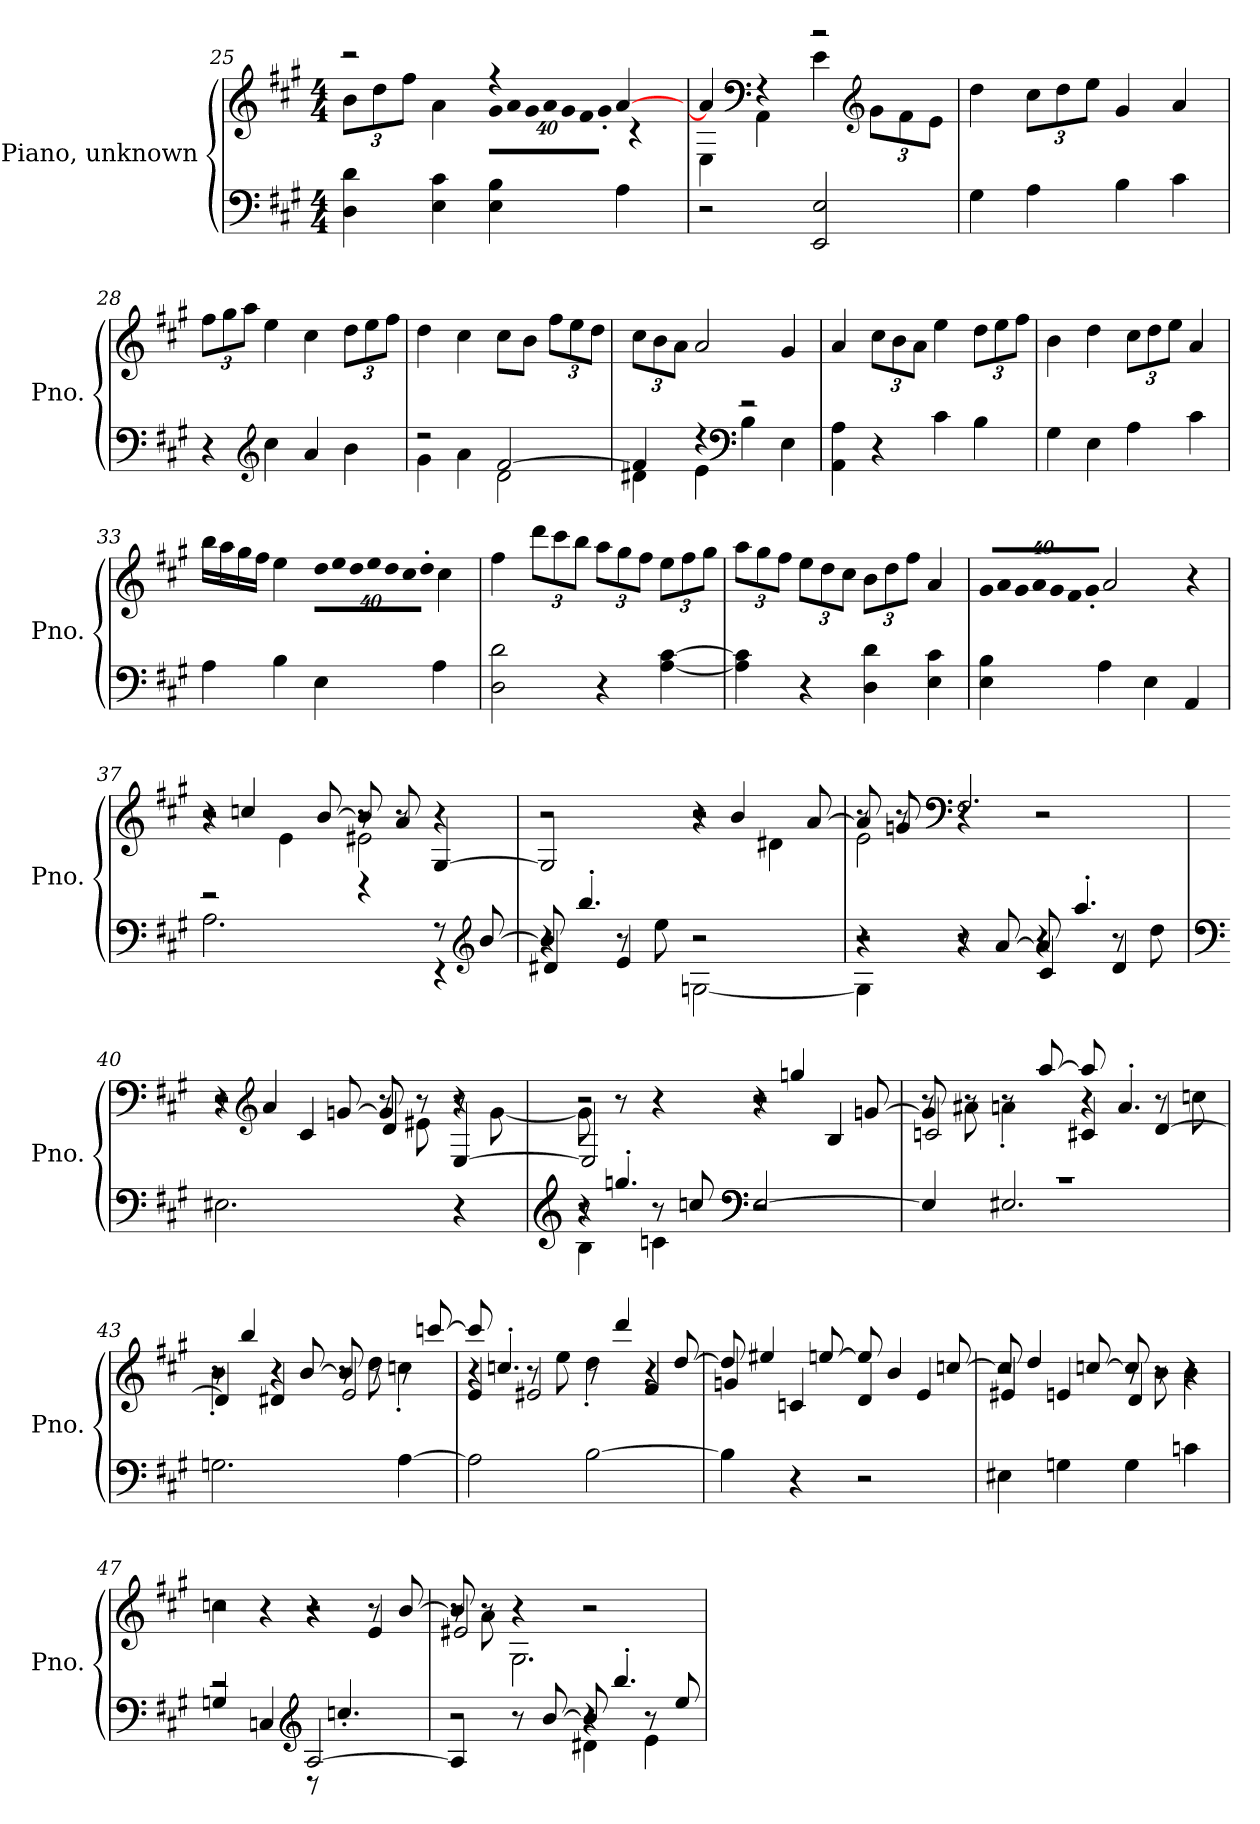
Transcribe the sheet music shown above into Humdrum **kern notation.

**kern	**kern
*part1	*part1
*staff2	*staff1
*I"Piano, unknown	*
*I'Pno.	*
*clefF4	*clefG2
*k[f#c#g#]	*k[f#c#g#]
*M4/4	*M4/4
=25	=25
*	*^
*	*	*Xbrackettup
4D\ 4d\	2r	12b\L
.	.	12dd\
.	.	12ff#\J
4E\ 4c#\	.	4a\
!	!	!LO:N:vis=32
4E\ 4B\	4r	640%23g#\LLL
!	!	!LO:N:vis=32
.	.	640%23a\
!	!	!LO:N:vis=32
.	.	640%23g#\
!	!	!LO:N:vis=32
.	.	640%23a\
!	!	!LO:N:vis=32
.	.	640%23g#\
!	!	!LO:N:vis=32
.	.	640%23f#\
!	!	!LO:N:vis=32
.	.	640%23g#'\JJJ
4A\	[4a/	.
.	.	4r
640ryy	640ryy	.
!!LO:LB:g=z	!!
=26	=26	=26
2r	4a/]	4E\
*	*clefF4	*
.	4r	4AA\
2EE/ 2E/	2r	4e\
*	*clefG2	*
.	.	12g#\L
.	.	12f#\
.	.	12e\J
*	*v	*v
=27	=27
4G#\	4dd\
4A\	12cc#\L
.	12dd\
.	12ee\J
4B\	4g#/
4c#\	4a/
=28	=28
4r	12ff#\L
.	12gg#\
.	12aa\J
*clefG2	*
4cc#\	4ee\
4a/	4cc#\
4b\	12dd\L
.	12ee\
.	12ff#\J
=29	=29
*^	*
2r	4g#\	4dd\
.	4a\	4cc#\
[2f#/	2d\	8cc#\L
.	.	8b\J
.	.	12ff#\L
.	.	12ee\
.	.	12dd\J
=30	=30	=30
4f#/]	4d#X\	12cc#\L
.	.	12b\
.	.	12a\J
4r	4e\	2a/
*clefF4	*	*
2r	4B\	.
.	4E\	4g#/
*v	*v	*
!!LO:LB:g=z
=31	=31
4AA\ 4A\	4a/
4r	12cc#\L
.	12b\
.	12a\J
4c#\	4ee\
4B\	12dd\L
.	12ee\
.	12ff#\J
=32	=32
4G#\	4b\
4E\	4dd\
4A\	12cc#\L
.	12dd\
.	12ee\J
4c#\	4a/
=33	=33
4A\	16bb\LL
.	16aa\
.	16gg#\
.	16ff#\JJ
4B\	4ee\
!	!LO:N:vis=32
4E\	640%23dd\LLL
!	!LO:N:vis=32
.	640%23ee\
!	!LO:N:vis=32
.	640%23dd\
!	!LO:N:vis=32
.	640%23ee\
!	!LO:N:vis=32
.	640%23dd\
!	!LO:N:vis=32
.	640%23cc#\
!	!LO:N:vis=32
.	640%23dd'\JJJ
4A\	.
.	4cc#\
640ryy	.
=34	=34
2D\ 2d\	4ff#\
.	12ddd\L
.	12ccc#\
.	12bb\J
4r	12aa\L
.	12gg#\
.	12ff#\J
[4A\ [4c#\	12ee\L
.	12ff#\
.	12gg#\J
!!LO:LB:g=z
=35	=35
4A\] 4c#\]	12aa\L
.	12gg#\
.	12ff#\J
4r	12ee\L
.	12dd\
.	12cc#\J
4D\ 4d\	12b\L
.	12dd\
.	12ff#\J
4E\ 4c#\	4a/
=36	=36
!	!LO:N:vis=32
4E\ 4B\	640%23g#/LLL
!	!LO:N:vis=32
.	640%23a/
!	!LO:N:vis=32
.	640%23g#/
!	!LO:N:vis=32
.	640%23a/
!	!LO:N:vis=32
.	640%23g#/
!	!LO:N:vis=32
.	640%23f#/
!	!LO:N:vis=32
.	640%23g#'/JJJ
4A\	.
.	2a/
4E\	.
4AA/	.
.	4r
640ryy	.
=37	=37
*^	*^
*	*	*	*^
2r	2.A\	8r	4r	2r
.	.	4ccn/	.	.
.	.	.	4e\	.
.	.	[8b/	.	.
4r	.	8b/]	2e#X\	8r
.	.	8r	.	8a/
8r	4r	4r	.	[4G#/
*clefG2	*	*	*	*
[8b/	.	.	.	.
!!LO:LB:g=z	!!	!!
=38	=38	=38	=38	=38
*	*^	*	*	*
8b/]	4r	4d#X/	2r	2r	2G#/]
4.bb'/	.	.	.	.	.
.	8r	4e/	.	.	.
.	8ee\	.	.	.	.
2r	[2Gn\	2r	8r	4r	2r
.	.	.	4b/	.	.
.	.	.	.	4d#X\	.
.	.	.	[8a/	.	.
=39	=39	=39	=39	=39	=39
4r	4G\]	2r	8a/]	2e\	8r
.	.	.	8r	.	8gn/
*	*	*	*clefF4	*	*
8r	4r	.	4r	.	2.F#/
[8a/	.	.	.	.	.
8a/]	4r	4c#/	2r	2r	.
4.aa'/	.	.	.	.	.
.	8r	4d/	.	.	.
.	8dd\	.	.	.	.
*v	*v	*v	*	*	*
=40	=40	=40	=40
*clefF4	*	*	*
2.E#X\	8r	2r	4r
*	*clefG2	*	*
.	4a/	.	.
.	.	.	4c#/
.	[8gn/	.	.
.	8g/]	8r	4d/
.	8r	8e#X\	.
4r	4r	8r	[4E/
.	.	[8g\	.
!!LO:LB:g=z	!!	!!
=41	=41	=41	=41
*clefG2	*	*	*
*^	*	*	*
*	*^	*	*	*
8r	4B\	4r	2r	8g\]	2E/]
4.ggn'/	.	.	.	8r	.
.	4cn\	8r	.	4r	.
.	.	8ccn/	.	.	.
*clefF4	*	*	*	*	*
2r	2r	[2E/	8r	2r	4r
.	.	.	4ggn/	.	.
.	.	.	.	.	4B/
.	.	.	[8gn/	.	.
*	*v	*v	*	*	*
=42	=42	=42	=42	=42
1r	4E/]	8g/]	8r	2cn/
.	.	8r	8a#X\	.
.	2.E#X/	8r	4an'\	.
.	.	[8aa/	.	.
.	.	8aa/]	4r	4c#X/
.	.	4.a'/	.	.
.	.	.	8r	[4d/
.	.	.	8ccn\	.
*v	*v	*	*	*
=43	=43	=43	=43
2.Gn\	8r	4b'\	4d/]
.	4bb/	.	.
.	.	4r	4d#X/
.	[8b/	.	.
.	8b/]	8r	2e/
.	8r	8dd\	.
[4A\	8r	4ccn'\	.
.	[8cccn/	.	.
!!LO:PB:g=z	!!	!!
=44	=44	=44	=44
2A\]	8ccc/]	4r	4e/
.	4.ccn'/	.	.
.	.	8r	2e#X/
.	.	8ee\	.
[2B\	8r	4dd'\	.
.	4ddd/	.	.
.	.	4r	4f#/
.	[8dd/	.	.
*	*	*v	*v
=45	=45	=45
4B\]	8dd/]	4gn/
.	4ee#X/	.
4r	.	4cn/
.	[8een/	.
2r	8ee/]	4d/
.	4b/	.
.	.	4e/
.	[8ccn/	.
=46	=46	=46
*	*	*^
4E#X\	8cc/]	2r	4e#X/
.	4dd/	.	.
4Gn\	.	.	4en/
.	[8ccn/	.	.
4G\	8cc/]	8r	4d/
.	8r	8b\	.
4cn\	4r	4b\	4r
!!LO:LB:g=z	!!	!!
=47	=47	=47	=47
*^	*	*	*
2r	4Gn/	2r	4ccn\	2r
.	4Cn/	.	4r	.
*clefG2	*	*	*	*
[2A/	8r	4r	2r	4r
.	4.ccn'/	.	.	.
.	.	8r	.	4e/
.	.	[8b/	.	.
=48	=48	=48	=48	=48
*	*^	*	*	*
4A/]	2r	2r	8b/]	8r	2e#X/
.	.	.	8r	8a\	.
8r	.	.	4r	2.G#\	.
[8b/	.	.	.	.	.
8b/]	4d#X\	4r	2r	.	2r
4.bb'/	.	.	.	.	.
.	4e\	8r	.	.	.
.	.	8ee/	.	.	.
*v	*v	*v	*	*	*
*	*v	*v	*v
=	=
*-	*-
